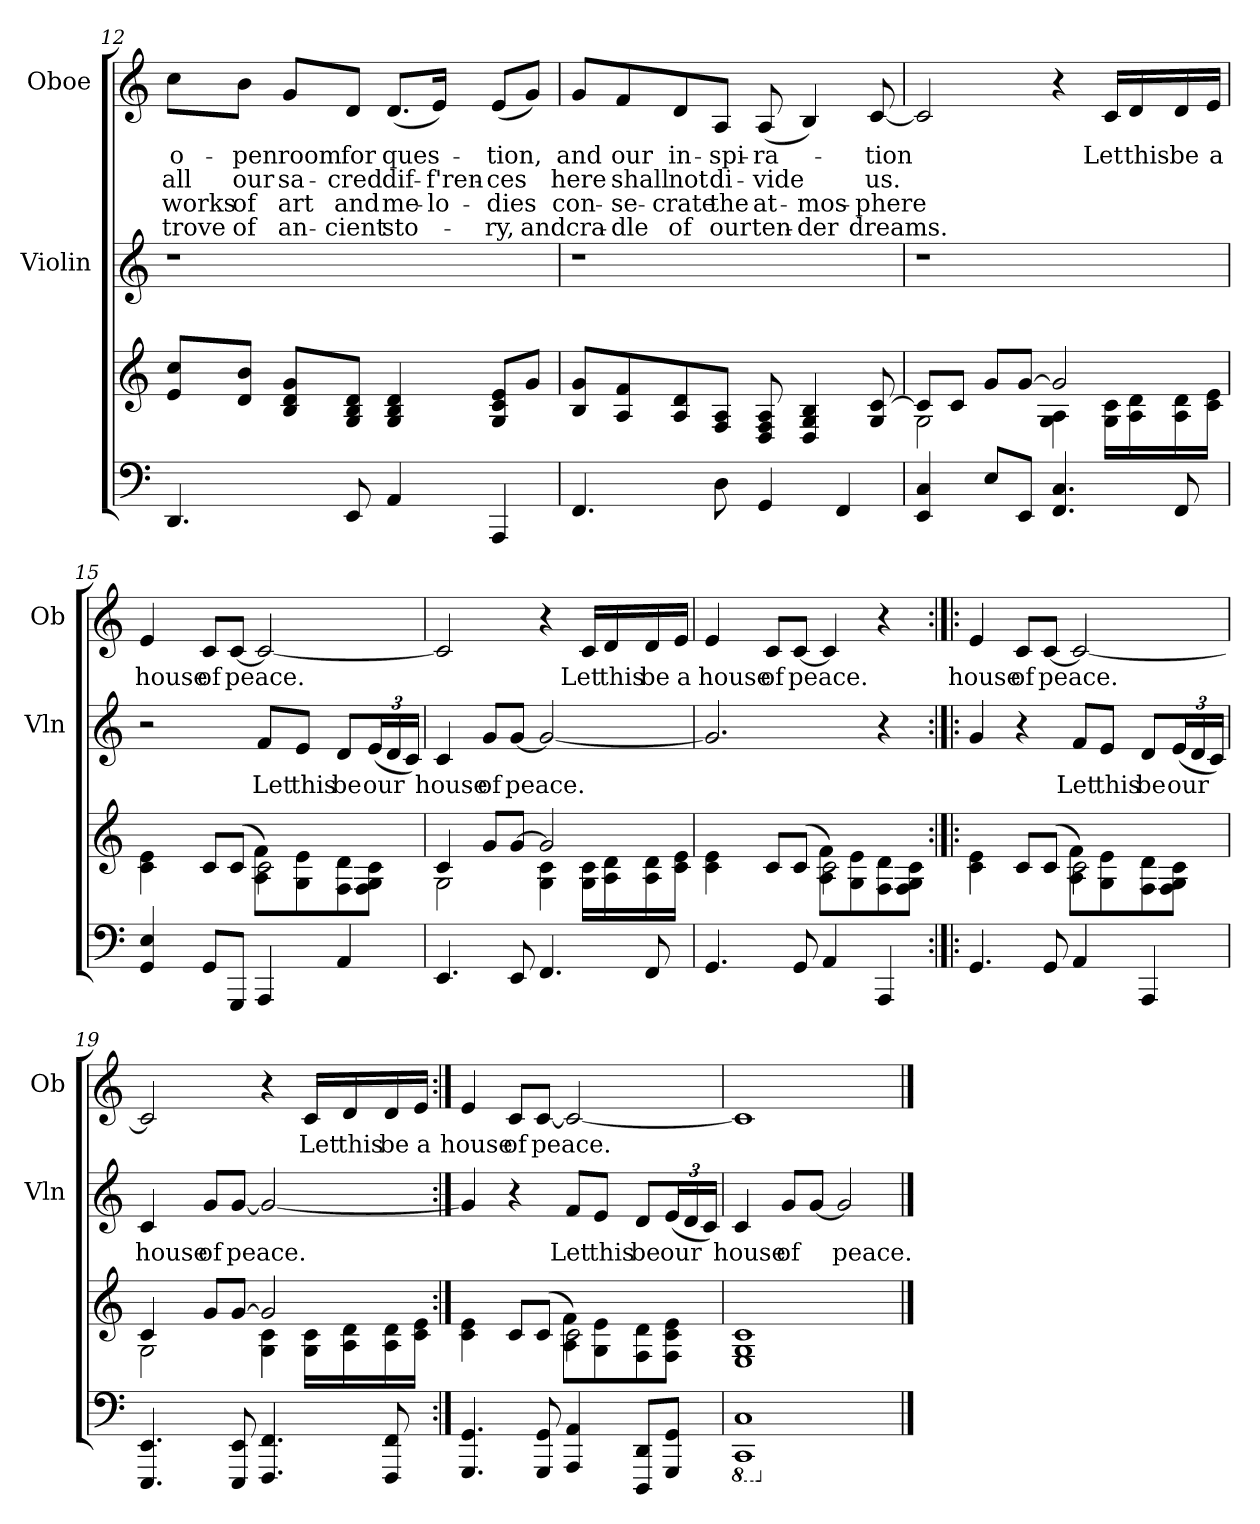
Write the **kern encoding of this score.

**kern	**kern	**kern	**text	**kern	**text	**text	**text	**text
*part3	*part3	*part2	*part2	*part1	*part1	*part1	*part1	*part1
*staff4	*staff3	*staff2	*staff2	*staff1	*staff1	*staff1	*staff1	*staff1
*	*	*I"Violin	*	*I"Oboe	*	*	*	*
*	*	*I'Vln	*	*I'Ob	*	*	*	*
!!LO:LB:g=z
*clefF4	*clefG2	*clefG2	*	*clefG2	*	*	*	*
=12	=12	=12	=12	=12	=12	=12	=12	=12
4.DD/	8e 8ccL	1r	.	8ccL	o-	all	works	trove
.	8d 8bJ	.	.	8bJ	-pen	our	of	of
.	8B 8d 8gL	.	.	8gL	room	sa-	art	an-
8EE/	8G 8B 8dJ	.	.	8dJ	for	-cred	and	-cient
4AA/	4G 4B 4d	.	.	(8.dL	ques-	dif-	me-	sto-
.	.	.	.	16eJk)	.	-f'ren-	-lo-	.
4AAA	8G 8c 8eL	.	.	(8eL	-tion,	-ces	-dies	-ry,
.	8gJ	.	.	8gJ)	.	.	.	and
=13	=13	=13	=13	=13	=13	=13	=13	=13
4.FF/	8B 8gL	1r	.	8gL	and	here	-con-	cra-
.	8A 8f	.	.	8f	our	shall	-se-	-dle
.	8A 8d	.	.	8d	in-	not	-crate	of
8D\	8F 8AJ	.	.	8AJ	-spi-	di-	the	our
4GG/	8D 8F 8A	.	.	(8A/	-ra-	-vide	at-	ten-
.	4D/ 4G/ 4B/	.	.	4B/)	.	.	-mos-	-der
4FF/	.	.	.	.	.	.	.	.
.	8G/ [8c/	.	.	[8c/	-tion	us.	-phere	dreams.
=14	=14	=14	=14	=14	=14	=14	=14	=14
*	*^	*	*	*	*	*	*	*
4EE/ 4C/	8cL]	2G\	1r	.	2c/]	.	.	.	.
.	8c/J	.	.	.	.	.	.	.	.
8E/L	8gL	.	.	.	.	.	.	.	.
8EEJ	[8gJ	.	.	.	.	.	.	.	.
4.FF 4.C	2g/]	4G\ 4A\	.	.	4r	.	.	.	.
.	.	16G 16cLL	.	.	16cLL	Let	.	.	.
.	.	16A 16d	.	.	16d	this	.	.	.
8FF	.	16A 16d	.	.	16d	be	.	.	.
.	.	16c 16eJJ	.	.	16eJJ	a	.	.	.
!!LO:LB:g=z
=15	=15	=15	=15	=15	=15	=15	=15	=15	=15
4GG/ 4E/	4c\ 4e\	2ryy	2r	.	4e/	house	.	.	.
8GG/L	8cL	.	.	.	8cL	of	.	.	.
8GGGJ	(>8cJ	.	.	.	[8cJ	peace.	.	.	.
4AAA	2c\)	8A 8fL	8fL	Let	2c/_	.	.	.	.
.	.	8G 8e	8eJ	this	.	.	.	.	.
4AA	.	8F 8d	8dL	be	.	.	.	.	.
.	.	8F 8G 8cJ	(<24eL	our	.	.	.	.	.
.	.	.	24d	.	.	.	.	.	.
.	.	.	24cJJ)	.	.	.	.	.	.
=16	=16	=16	=16	=16	=16	=16	=16	=16	=16
4.EE	4c/	2G\	4c/	house	2c/]	.	.	.	.
.	8gL	.	8gL	of	.	.	.	.	.
8EE	[8gJ	.	[8gJ	peace.	.	.	.	.	.
4.FF/	2g/]	4G\ 4c\	2g/_	.	4r	.	.	.	.
.	.	16G 16cLL	.	.	16cLL	Let	.	.	.
.	.	16A 16d	.	.	16d	this	.	.	.
8FF	.	16A 16d	.	.	16d	be	.	.	.
.	.	16c 16eJJ	.	.	16eJJ	a	.	.	.
=17	=17	=17	=17	=17	=17	=17	=17	=17	=17
4.GG/	4c\ 4e\	2ryy	2.g/]	.	4e/	house	.	.	.
.	8cL	.	.	.	8c/L	of	.	.	.
8GG/	(>8cJ	.	.	.	[8cJ	peace.	.	.	.
4AA/	2c\)	8A 8fL	.	.	4c]	.	.	.	.
.	.	8G 8e	.	.	.	.	.	.	.
4AAA/	.	8F 8d	4r	.	4r	.	.	.	.
.	.	8F 8G 8cJ	.	.	.	.	.	.	.
!!LO:PB:g=z
=18:|!|:	=18:|!|:	=18:|!|:	=18:|!|:	=18:|!|:	=18:|!|:	=18:|!|:	=18:|!|:	=18:|!|:	=18:|!|:
4.GG/	4c\ 4e\	2ryy	(4g	.	4e/	house	.	.	.
.	8cL	.	4r	.	8cL	of	.	.	.
8GG/	(>8cJ	.	.	.	[8cJ	peace.	.	.	.
4AA/	2c\)	8A 8fL	8fL	Let	2c/_	.	.	.	.
.	.	8G 8e	8eJ	this	.	.	.	.	.
4AAA/	.	8F 8d	8dL	be	.	.	.	.	.
.	.	8F 8G 8cJ	(<24eL	our	.	.	.	.	.
.	.	.	24d	.	.	.	.	.	.
.	.	.	24cJJ)	.	.	.	.	.	.
=19	=19	=19	=19	=19	=19	=19	=19	=19	=19
4.EEE/ 4.EE/	4c/	2G\	4c/	house	2c/]	.	.	.	.
.	8gL	.	8gL	of	.	.	.	.	.
8EEE/ 8EE/	[8gJ	.	[8gJ	peace.	.	.	.	.	.
4.FFF/ 4.FF/	2g/]	4G\ 4c\	2g/_	.	4r	.	.	.	.
.	.	16G 16cLL	.	.	16cLL	Let	.	.	.
.	.	16A 16d	.	.	16d	this	.	.	.
8FFF/ 8FF/	.	16A 16d	.	.	16d	be	.	.	.
.	.	16c 16eJJ	.	.	16eJJ	a	.	.	.
!!LO:LB:g=z
=20:|!	=20:|!	=20:|!	=20:|!	=20:|!	=20:|!	=20:|!	=20:|!	=20:|!	=20:|!
4.GGG/ 4.GG/	4c\ 4e\	2ryy	4g/]	.	4e/	house	.	.	.
.	8cL	.	4r	.	8cL	of	.	.	.
8GGG/ 8GG/	(>8cJ	.	.	.	[8cJ	peace.	.	.	.
4AAA/ 4AA/	2c\)	8A 8fL	8fL	Let	2c/_	.	.	.	.
.	.	8G 8e	8eJ	this	.	.	.	.	.
8DDD 8DDL	.	8F 8d	8dL	be	.	.	.	.	.
8GGG 8GGJ	.	8F 8c 8eJ	(<24eL	our	.	.	.	.	.
.	.	.	24d	.	.	.	.	.	.
.	.	.	24cJJ)	.	.	.	.	.	.
*	*v	*v	*	*	*	*	*	*	*
=21	=21	=21	=21	=21	=21	=21	=21	=21
*8ba	*	*	*	*	*	*	*	*
*^	*^	*	*	*	*	*	*	*
*	*	*	*^	*	*	*	*	*	*	*
1CC	1CCC	1c	1G	1E	4c/	house	1c]	.	.	.	.
.	.	.	.	.	8gL	of	.	.	.	.	.
.	.	.	.	.	[8gJ	.	.	.	.	.	.
.	.	.	.	.	2g/]	peace.	.	.	.	.	.
*v	*v	*	*	*	*	*	*	*	*	*	*
*	*v	*v	*v	*	*	*	*	*	*	*
*X8ba	*	*	*	*	*	*	*	*
==	==	==	==	==	==	==	==	==
*-	*-	*-	*-	*-	*-	*-	*-	*-
